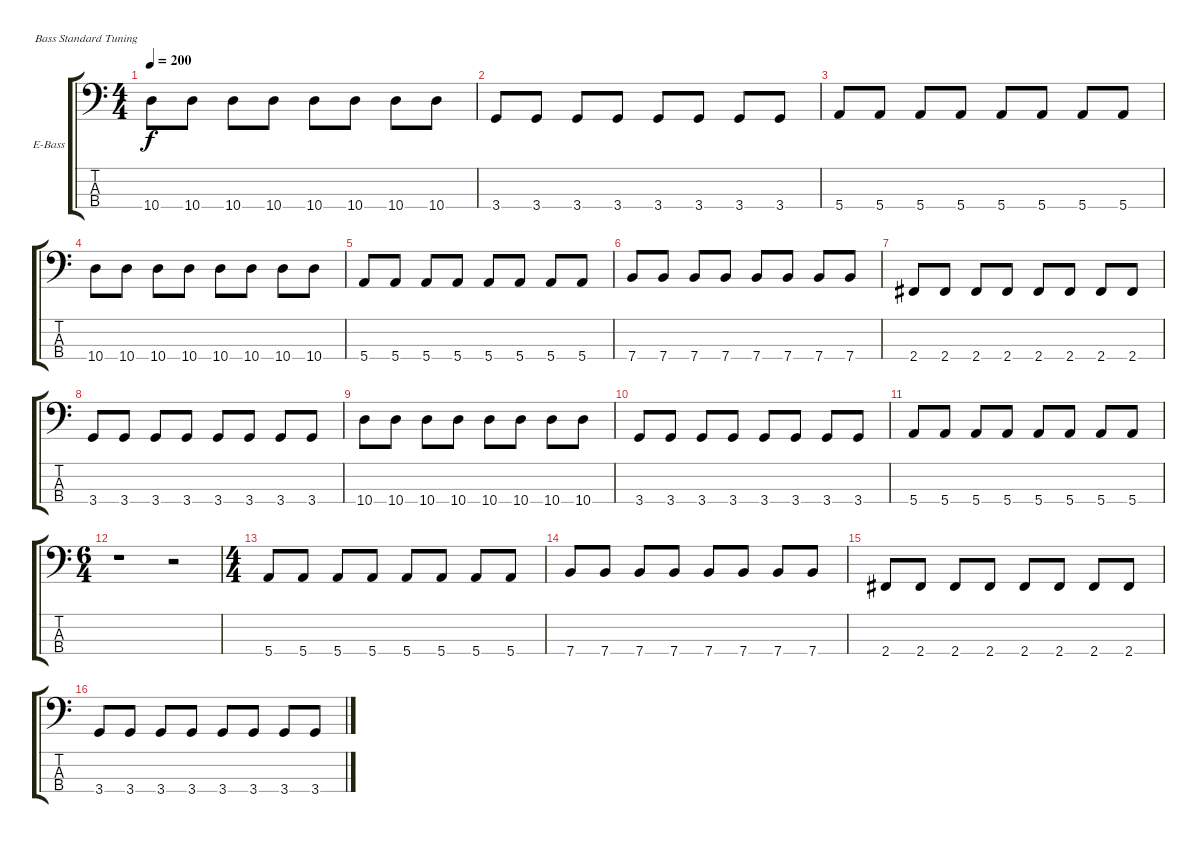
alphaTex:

\bracketExtendMode groupsimilarinstruments
\firstSystemTrackNameOrientation horizontal
\otherSystemsTrackNameOrientation horizontal
\track ("±´Ë¹" "E-Bass") {instrument electricbassfinger}
\staff {score tabs}
\tuning (G2 D2 A1 E1)
\ts (4 4)
\tempo 200
\clef f4
\ks c
10.4.8{dy f} 10.4.8 10.4.8 10.4.8 10.4.8 10.4.8 10.4.8 10.4.8 |
3.4.8 3.4.8 3.4.8 3.4.8 3.4.8 3.4.8 3.4.8 3.4.8 |
5.4.8 5.4.8 5.4.8 5.4.8 5.4.8 5.4.8 5.4.8 5.4.8 |
10.4.8 10.4.8 10.4.8 10.4.8 10.4.8 10.4.8 10.4.8 10.4.8 |
5.4.8 5.4.8 5.4.8 5.4.8 5.4.8 5.4.8 5.4.8 5.4.8 |
7.4.8 7.4.8 7.4.8 7.4.8 7.4.8 7.4.8 7.4.8 7.4.8 |
2.4.8 2.4.8 2.4.8 2.4.8 2.4.8 2.4.8 2.4.8 2.4.8 |
3.4.8 3.4.8 3.4.8 3.4.8 3.4.8 3.4.8 3.4.8 3.4.8 |
10.4.8 10.4.8 10.4.8 10.4.8 10.4.8 10.4.8 10.4.8 10.4.8 |
3.4.8 3.4.8 3.4.8 3.4.8 3.4.8 3.4.8 3.4.8 3.4.8 |
5.4.8 5.4.8 5.4.8 5.4.8 5.4.8 5.4.8 5.4.8 5.4.8 |
\ts (6 4)
\beaming (8 6 6)
r.1 r.2 |
\ts (4 4)
\beaming (8 2 2 2 2)
5.4.8 5.4.8 5.4.8 5.4.8 5.4.8 5.4.8 5.4.8 5.4.8 |
7.4.8 7.4.8 7.4.8 7.4.8 7.4.8 7.4.8 7.4.8 7.4.8 |
2.4.8 2.4.8 2.4.8 2.4.8 2.4.8 2.4.8 2.4.8 2.4.8 |
3.4.8 3.4.8 3.4.8 3.4.8 3.4.8 3.4.8 3.4.8 3.4.8
